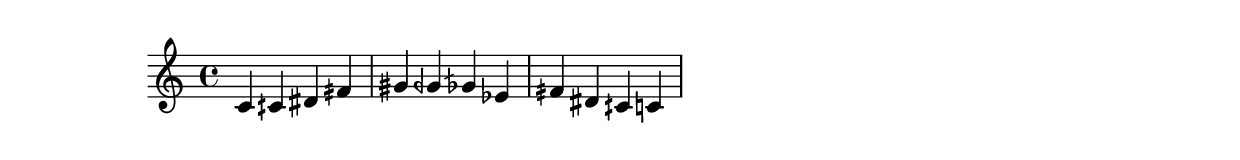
% DO NOT EDIT this file manually; it is automatically
% generated from Documentation/snippets/new
% Make any changes in Documentation/snippets/new/
% and then run scripts/auxiliar/makelsr.py
%
% This file is in the public domain.
%% Note: this file works from version 2.13.36
\version "2.13.36"

\header {
%% Translation of GIT committish: fa19277d20f8ab0397c560eb0e7b814bd804ecec
  texidoces = "
El «Makam» es un tipo de melodía de Turquía que
utiliza alteraciones microtonales de 1/9 de tono.  Consulte el
archivo de inicio @file{makam.ly} (véase el 'Manual de
aprendizaje @version{}, 4.6.3 Otras fuentes de información' para
averiguar la situación de este archivo) para ver detalles de los
nombres de las notas y las alteraciones.

"
  doctitlees = "Ejemplo de «Makam»"



%% Translation of GIT committish: 0a868be38a775ecb1ef935b079000cebbc64de40
  texidocde = "
Makam ist eine türkische Melodie, in der 1/9-Tonabstände
eingesetzt werden.  Sehen Sie sich die Initialisierungsdatei
@file{makam.ly} für weiter Information zu Tonhöhenbezeichnungen
und Alterationen an (siehe
Handbuch zum Lernen @version{}, 4.6.3 Weitere Information zu
Hinweisen, wo diese Datei gespeichert ist)."

  doctitlede = "Makam-Beispiel"

%% Translation of GIT committish: 4ab2514496ac3d88a9f3121a76f890c97cedcf4e
  texidocfr = "
Le « makam » est une forme de mélodie turque qui utilise des altérations
d'un neuvième de ton.  Consultez le fichier d'initialisation
@file{makam.ly} pour plus de détails sur les hauteurs et altérations
utilisées (voir le chapitre 4.6.3 - Autres sources d'information du
manuel d'initiation pour le localiser).

"
  doctitlefr = "Exemple de musique « Makam »"

  lsrtags = "pitches, world-music"
  texidoc = "
Makam is a type of melody from Turkey using 1/9th-tone microtonal
alterations.  Consult the initialization file @samp{ly/makam.ly} for
details of pitch names and alterations.

"
  doctitle = "Makam example"
} % begin verbatim


% Initialize makam settings
\include "makam.ly"

\relative c' {
  \set Staff.keySignature = #`((6 . ,(- KOMA)) (3 . ,BAKIYE))
  c4 cc db fk
  gbm4 gfc gfb efk
  fk4 db cc c
}
